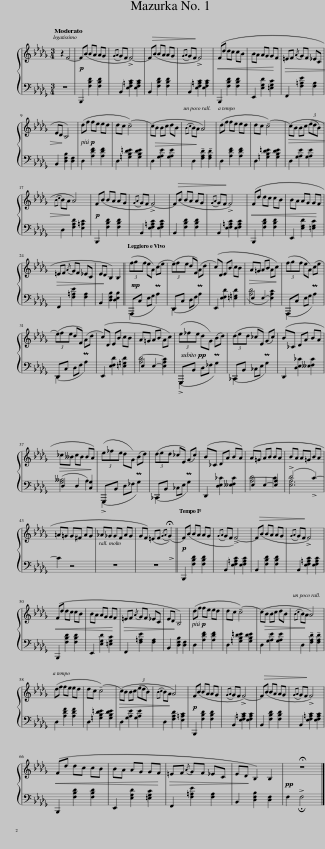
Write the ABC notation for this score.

X:1
%%score { 1 | ( 2 3 ) }
L:1/8
M:3/4
I:linebreak $
K:Db
V:1 treble
V:2 bass
V:3 bass
V:1
 z2[Q:1/4=130] F4- |!p! F(B BA AG |({GA)} GF !>!F4-) | F!>(!(B BA AG |({GA)} GF!>)! !>!F4) | %5
!<(! (Fd dc cB | BA AG GF!<)! |!>(! =EF{/A} GF _EC |$ ED!>)! B,4) | (d!p!f fe ed | %10
 dc !tenuto!c4-) | (c!>(!B Bc dB |({Bc)} BA!>)! A4) | (df fe ed | dc !tenuto!c4-) | %15
!>(! (cB Bc (3(edB) |$({Bc)} BA!>)! A4) |!p! F(B BA AG |({GA)} GF !>!F4-) | F!>(!(B BA AG | %20
({GA)} GF!>)! !>!F4) |!<(! (Fd dc cB | BA AG GF!<)! |$!>(! =EF{/A} GF _EC | ED!>)! B,2) B,2 || %25
 (3(fgf eA) (ce | (3(e)fe dF) (Ad | (c)D EB cB |!>(! A=G AB Ac)!>)! | (3(fgf eA) (ce |$ %30
 (3(e)fe dF) (Ad | (c)D EB cB | A=G AB Ac) | (3(e_fe dG) (Bd) | (3(ded _cE) (Gc) | %35
 (B_C DA BA |$!>(! _c__B cB BA)!>)! | (3(e_fe dG) (Bd) | (3(ded _cE) (Gc) | (B_C DA BA) | %40
 (A=G AB BA | BA A=G BA |$ =A=G G^F AG | _A_G GF AG | GF) (=EF({/!fermata!G!fermata!A)} (!>!!fermata!G2) || %45
!p! F)(B BA AG |({GA)} GF !>!F4-) | F!>(!(B BA AG |({GA)} GF!>)! !>!F4) |$!<(! (Fd dc cB | %50
 BA AG GF!<)! |!>(! =EF{/A} GF _EC | ED!>)! B,4) | (d!p!f fe ed | dc !tenuto!c4-) | %55
 (c!>(!B Bc dB |({Bc)} BA!>)! A4) |$ (df fe ed | dc !tenuto!c4-) |!>(! (cB Bc (3(edB) | %60
({Bc)} BA!>)! A4) |!p! F(B BA AG |({GA)} GF !>!F4-) | F!>(!(B BA AG |({GA)} GF!>)! !>!F4) |$ %65
!<(! (Fd dc cB | BA AG GF!<)! |!>(! =EF{/A} GF _EC | ED!>)! B,2) B,2 | !fermata!z6 |] %70
V:2
 z6 | B,,,2 [F,B,D]2 [F,B,D]2 | B,,2 [E,F,=A,C]2 [E,F,A,C]2 | B,,2 [F,B,D]2 [F,B,D]2 | B,,2 [E,F,=A,C]2 [E,F,A,C]2 | %5
 B,,,2 [F,B,D]2 [F,B,D]2 | E,,2 [E,G,D]2 [=E,G,C]2 | F,,2 [F,=A,E]2 [F,A,]2 |$ B,,2 [D,F,B,]2 [D,F,]2 | D,2 [A,DF]2 [A,DF]2 | %10
 D,2 [=G,B,D=E]2 [G,B,DE]2 | D,2 [G,A,E]2 [G,A,E]2 | D,2 !tenuto![F,A,D]2 !tenuto![F,A,D]2 | D,2 [A,DF]2 [A,DF]2 | D,2 [=G,B,D=E]2 [G,B,DE]2 | %15
 D,2 [G,A,E]2 [G,A,E]2 |$ D,2 [F,A,D]2 [E,=A,C]2 | B,,,2 [F,B,D]2 [F,B,D]2 | B,,2 [E,F,=A,C]2 [E,F,A,C]2 | B,,2 [F,B,D]2 [F,B,D]2 | %20
 B,,2 [E,F,=A,C]2 [E,F,A,C]2 | B,,,2 [F,B,D]2 [F,B,D]2 | E,,2 [E,G,D]2 [=E,G,C]2 |$ F,,2 [F,=A,E]2 [F,A,]2 | B,,2 [D,F,B,]2 [D,E,B,]2 || %25
 (A,,,!mp!C, E,G, PA,2) | (D,,C, D,F, PA,2) | E,,2 [E,F,D]2 [=E,=G,D]2 | E,2 E,2- [E,A,]2 | (A,,,C, E,G, PA,2) |$ %30
 (D,,C, D,F, PA,2) | E,,2 [E,F,D]2 [=E,=G,D]2 | E,2 E,2- [E,A,]2 | (G,,,!pp!B,, D,_F, PG,2) | (_C,,B,, _C,E, PG,2) | %35
 D,,2 [D,E,_C]2 [__E,F,C]2 |$ (D,2 D,2 [C,G,]2) | (G,,,B,, D,_F, PG,2) | (_C,,B,, _C,E, PG,2) | D,,2 [D,E,_C]2 [__E,F,C]2 | %40
 E,2 E,2- [E,A,]2 | (!>!D4 !>!C2-) |$ C2 z4 | z6 | z6 || %45
 B,,,2 [F,B,D]2 [F,B,D]2 | B,,2 [E,F,=A,C]2 [E,F,A,C]2 | B,,2 [F,B,D]2 [F,B,D]2 | B,,2 [E,F,=A,C]2 [E,F,A,C]2 |$ B,,,2 [F,B,D]2 [F,B,D]2 | %50
 E,,2 [E,G,D]2 [=E,G,C]2 | F,,2 [F,=A,E]2 [F,A,]2 | B,,2 [D,F,B,]2 [D,F,]2 | D,2 [A,DF]2 [A,DF]2 | D,2 [=G,B,D=E]2 [G,B,DE]2 | %55
 D,2 [G,A,E]2 [G,A,E]2 | D,2 !tenuto![F,A,D]2 !tenuto![F,A,D]2 |$ D,2 [A,DF]2 [A,DF]2 | D,2 [=G,B,D=E]2 [G,B,DE]2 | D,2 [G,A,E]2 [G,A,E]2 | %60
 D,2 [F,A,D]2 [E,=A,C]2 | B,,,2 [F,B,D]2 [F,B,D]2 | B,,2 [E,F,=A,C]2 [E,F,A,C]2 | B,,2 [F,B,D]2 [F,B,D]2 | B,,2 [E,F,=A,C]2 [E,F,A,C]2 |$ %65
 B,,,2 [F,B,D]2 [F,B,D]2 | E,,2 [E,G,D]2 [=E,G,C]2 | F,,2 [F,=A,E]2 [F,A,]2 | B,,2 [D,F,B,]2 [D,F,]2 |!pp! F,2 !>!!fermata!F,4 |] %70
V:3
 x6 | x6 | x6 | x6 | x6 | %5
 x6 | x6 | x6 |$ x6 | x6 | %10
 x6 | x6 | x6 | x6 | x6 | %15
 x6 |$ x6 | x6 | x6 | x6 | %20
 x6 | x6 | x6 |$ x6 | x6 || %25
 A,,,2 x4 | D,,2 x4 | x6 | ([A,D]4 C2) | A,,,2 x4 |$ %30
 D,,2 x4 | x6 | [A,D]4 C2 | !>!G,,,2 x4 | _C,,2 x4 | %35
 x6 |$ [G,__B,]4 A,2 | !>!G,,,2 x4 | _C,,2 x4 | x6 | %40
 [A,D]4 C2 | [E,A,]6 |$ x6 | x6 | x6 || %45
 x6 | x6 | x6 | x6 |$ x6 | %50
 x6 | x6 | x6 | x6 | x6 | %55
 x6 | x6 |$ x6 | x6 | x6 | %60
 x6 | x6 | x6 | x6 | x6 |$ %65
 x6 | x6 | x6 | x6 | x6 |] %70
